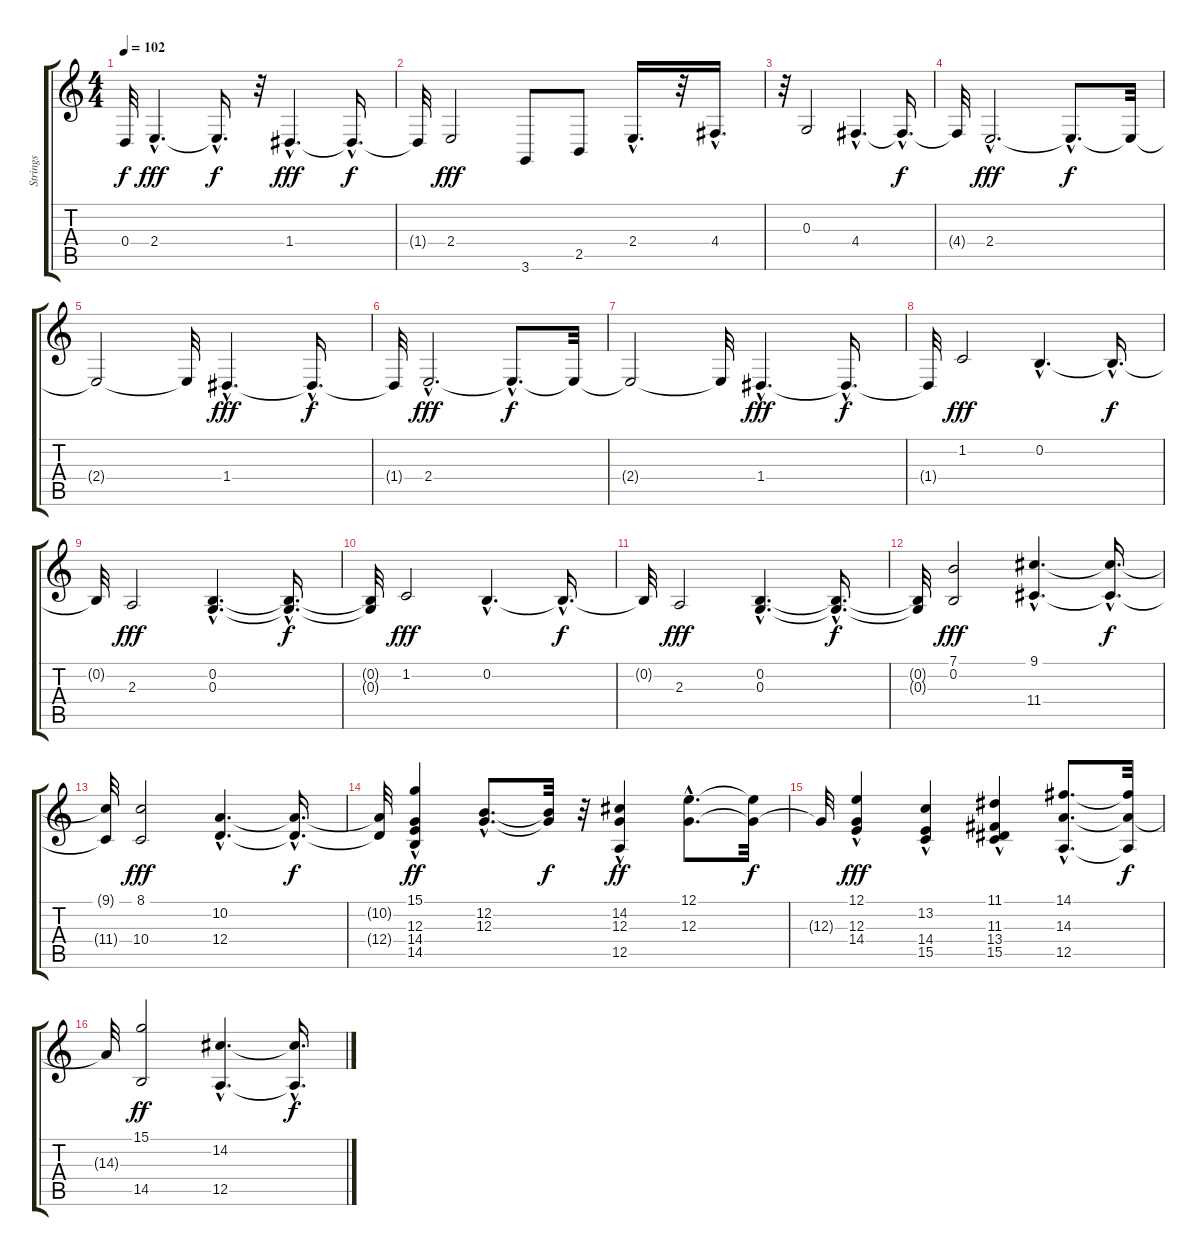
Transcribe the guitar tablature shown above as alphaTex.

\track ("Strings" "Strings") {instrument violin}
\staff {score tabs}
\tuning (E4 B3 G3 D3 A2 E2) {hide}
\ts (4 4)
\tempo 102
\clef g2
\ks c
0.4{t}.32{dy f} 2.4{hac}.4{d dy fff} 2.4{hac t}.16{d dy f} r.32 1.4{hac}.4{d dy fff} 1.4{hac t}.16{d dy f} |
1.4{t}.32 2.4.2{dy fff} 3.6.8 2.5.8 2.4{hac}.16{d} r.32 4.4{hac}.16{d} |
r.32 0.3.2 4.4{hac}.4{d} 4.4{hac t}.16{d dy f} |
4.4{t}.32 2.4{hac}.2{d dy fff} 2.4{hac t}.8{d dy f} 2.4{t}.32 |
2.4{t}.2 2.4{t}.32 1.4{hac}.4{d dy fff} 1.4{hac t}.16{d dy f} |
1.4{t}.32 2.4{hac}.2{d dy fff} 2.4{hac t}.8{d dy f} 2.4{t}.32 |
2.4{t}.2 2.4{t}.32 1.4{hac}.4{d dy fff} 1.4{hac t}.16{d dy f} |
1.4{t}.32 1.2.2{dy fff} 0.2{hac}.4{d} 0.2{hac t}.16{d dy f} |
0.2{t}.32 2.3.2{dy fff} (0.2{hac} 0.3{hac}).4{d} (0.2{hac t} 0.3{hac t}).16{d dy f} |
(0.2{t} 0.3{t}).32 1.2.2{dy fff} 0.2{hac}.4{d} 0.2{hac t}.16{d dy f} |
0.2{t}.32 2.3.2{dy fff} (0.2{hac} 0.3{hac}).4{d} (0.2{hac t} 0.3{hac t}).16{d dy f} |
(0.2{t} 0.3{t}).32 (7.1 0.2).2{dy fff} (9.1{hac} 11.4{hac}).4{d} (9.1{hac t} 11.4{hac t}).16{d dy f} |
(9.1{t} 11.4{t}).32 (8.1 10.4).2{dy fff} (10.2{hac} 12.4{hac}).4{d} (10.2{hac t} 12.4{hac t}).16{d dy f} |
(10.2{t} 12.4{t}).32 (15.1{hac} 12.3{hac} 14.4 14.5).4{dy ff} (12.2{hac} 12.3{hac}).8{d} (12.2{t} 12.3{t}).32{dy f} r.32 (14.2{hac} 12.3 12.5).4{dy ff} (12.1{hac} 12.3{hac}).8{d} (12.1{t} 12.3{t}).32{dy f} |
12.3{t}.32 (12.1{hac} 12.3 14.4{hac}).4{dy fff} (13.2{hac} 14.4 15.5{hac}).4 (11.1{hac} 11.3 13.4 15.5{hac}).4 (14.1{hac} 14.3{hac} 12.5{hac}).8{d} (14.1{t} 14.3{t} 12.5{t}).32{dy f} |
14.3{t}.32 (15.1 14.5).2{dy ff} (14.2{hac} 12.5{hac}).4{d} (14.2{hac t} 12.5{hac t}).16{d dy f}
